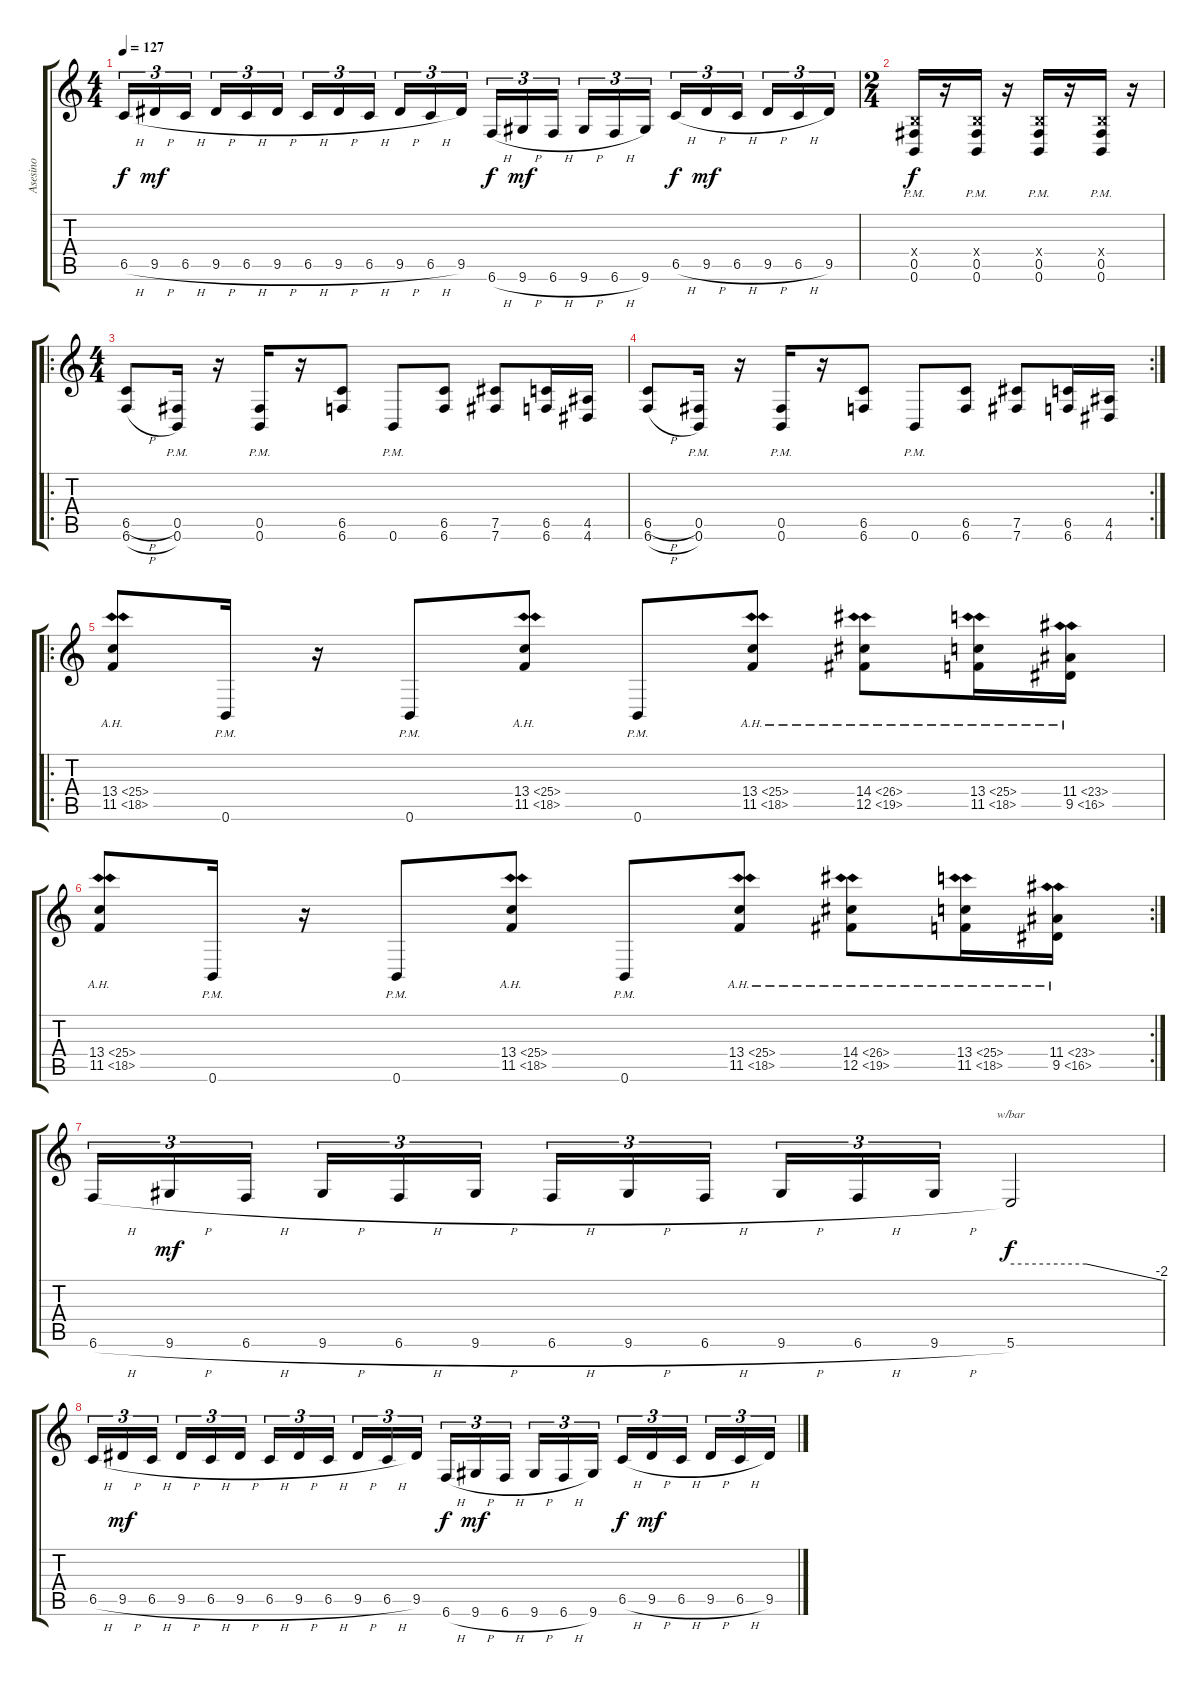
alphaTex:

\track ("Asesino" "Asesino") {instrument distortionguitar}
\staff {score tabs}
\tuning (Db4 Ab3 E3 B2 Gb2 B1) {hide}
\ts (4 4)
\tempo 127
\clef g2
\ks c
6.5{h}.16{tu (3 2) dy f} 9.5{h}.16{tu (3 2) dy mf} 6.5{h}.16{tu (3 2)} 9.5{h}.16{tu (3 2)} 6.5{h}.16{tu (3 2)} 9.5{h}.16{tu (3 2)} 6.5{h}.16{tu (3 2)} 9.5{h}.16{tu (3 2)} 6.5{h}.16{tu (3 2)} 9.5{h}.16{tu (3 2)} 6.5{h}.16{tu (3 2)} 9.5.16{tu (3 2)} 6.6{h}.16{tu (3 2) dy f} 9.6{h}.16{tu (3 2) dy mf} 6.6{h}.16{tu (3 2)} 9.6{h}.16{tu (3 2)} 6.6{h}.16{tu (3 2)} 9.6.16{tu (3 2)} 6.5{h}.16{tu (3 2) dy f} 9.5{h}.16{tu (3 2) dy mf} 6.5{h}.16{tu (3 2)} 9.5{h}.16{tu (3 2)} 6.5{h}.16{tu (3 2)} 9.5.16{tu (3 2)} |
\ts (2 4)
(0.4{x} 0.5{pm} 0.6).16{dy f} r.16 (0.4{x} 0.5{pm} 0.6).16 r.16 (0.4{x} 0.5{pm} 0.6).16 r.16 (0.4{x} 0.5{pm} 0.6).16 r.16 |
\ro
\ts (4 4)
(6.5{h} 6.6{h}).8 (0.5 0.6{pm}).16 r.16 (0.5 0.6{pm}).16 r.16 (6.5 6.6).8 0.6{pm}.8 (6.5 6.6).8 (7.5 7.6).8 (6.5 6.6).16 (4.5 4.6).16 |
\rc 2
(6.5{h} 6.6{h}).8 (0.5 0.6{pm}).16 r.16 (0.5 0.6{pm}).16 r.16 (6.5 6.6).8 0.6{pm}.8 (6.5 6.6).8 (7.5 7.6).8 (6.5 6.6).16 (4.5 4.6).16 |
\ro
(13.4{ah 12} 11.5{ah 7}).8 0.6{pm}.16 r.16 0.6{pm}.8 (13.4{ah 12} 11.5{ah 7}).8 0.6{pm}.8 (13.4{ah 12} 11.5{ah 7}).8 (14.4{ah 12} 12.5{ah 7}).8 (13.4{ah 12} 11.5{ah 7}).16 (11.4{ah 12} 9.5{ah 7}).16 |
\rc 2
(13.4{ah 12} 11.5{ah 7}).8 0.6{pm}.16 r.16 0.6{pm}.8 (13.4{ah 12} 11.5{ah 7}).8 0.6{pm}.8 (13.4{ah 12} 11.5{ah 7}).8 (14.4{ah 12} 12.5{ah 7}).8 (13.4{ah 12} 11.5{ah 7}).16 (11.4{ah 12} 9.5{ah 7}).16 |
6.6{h}.16{tu (3 2)} 9.6{h}.16{tu (3 2) dy mf} 6.6{h}.16{tu (3 2)} 9.6{h}.16{tu (3 2)} 6.6{h}.16{tu (3 2)} 9.6{h}.16{tu (3 2)} 6.6{h}.16{tu (3 2)} 9.6{h}.16{tu (3 2)} 6.6{h}.16{tu (3 2)} 9.6{h}.16{tu (3 2)} 6.6{h}.16{tu (3 2)} 9.6{h}.16{tu (3 2)} 5.6.2{tbe (custom default 0 0 30 0 60 -8) dy f} |
6.5{h}.16{tu (3 2)} 9.5{h}.16{tu (3 2) dy mf} 6.5{h}.16{tu (3 2)} 9.5{h}.16{tu (3 2)} 6.5{h}.16{tu (3 2)} 9.5{h}.16{tu (3 2)} 6.5{h}.16{tu (3 2)} 9.5{h}.16{tu (3 2)} 6.5{h}.16{tu (3 2)} 9.5{h}.16{tu (3 2)} 6.5{h}.16{tu (3 2)} 9.5.16{tu (3 2)} 6.6{h}.16{tu (3 2) dy f} 9.6{h}.16{tu (3 2) dy mf} 6.6{h}.16{tu (3 2)} 9.6{h}.16{tu (3 2)} 6.6{h}.16{tu (3 2)} 9.6.16{tu (3 2)} 6.5{h}.16{tu (3 2) dy f} 9.5{h}.16{tu (3 2) dy mf} 6.5{h}.16{tu (3 2)} 9.5{h}.16{tu (3 2)} 6.5{h}.16{tu (3 2)} 9.5.16{tu (3 2)}
